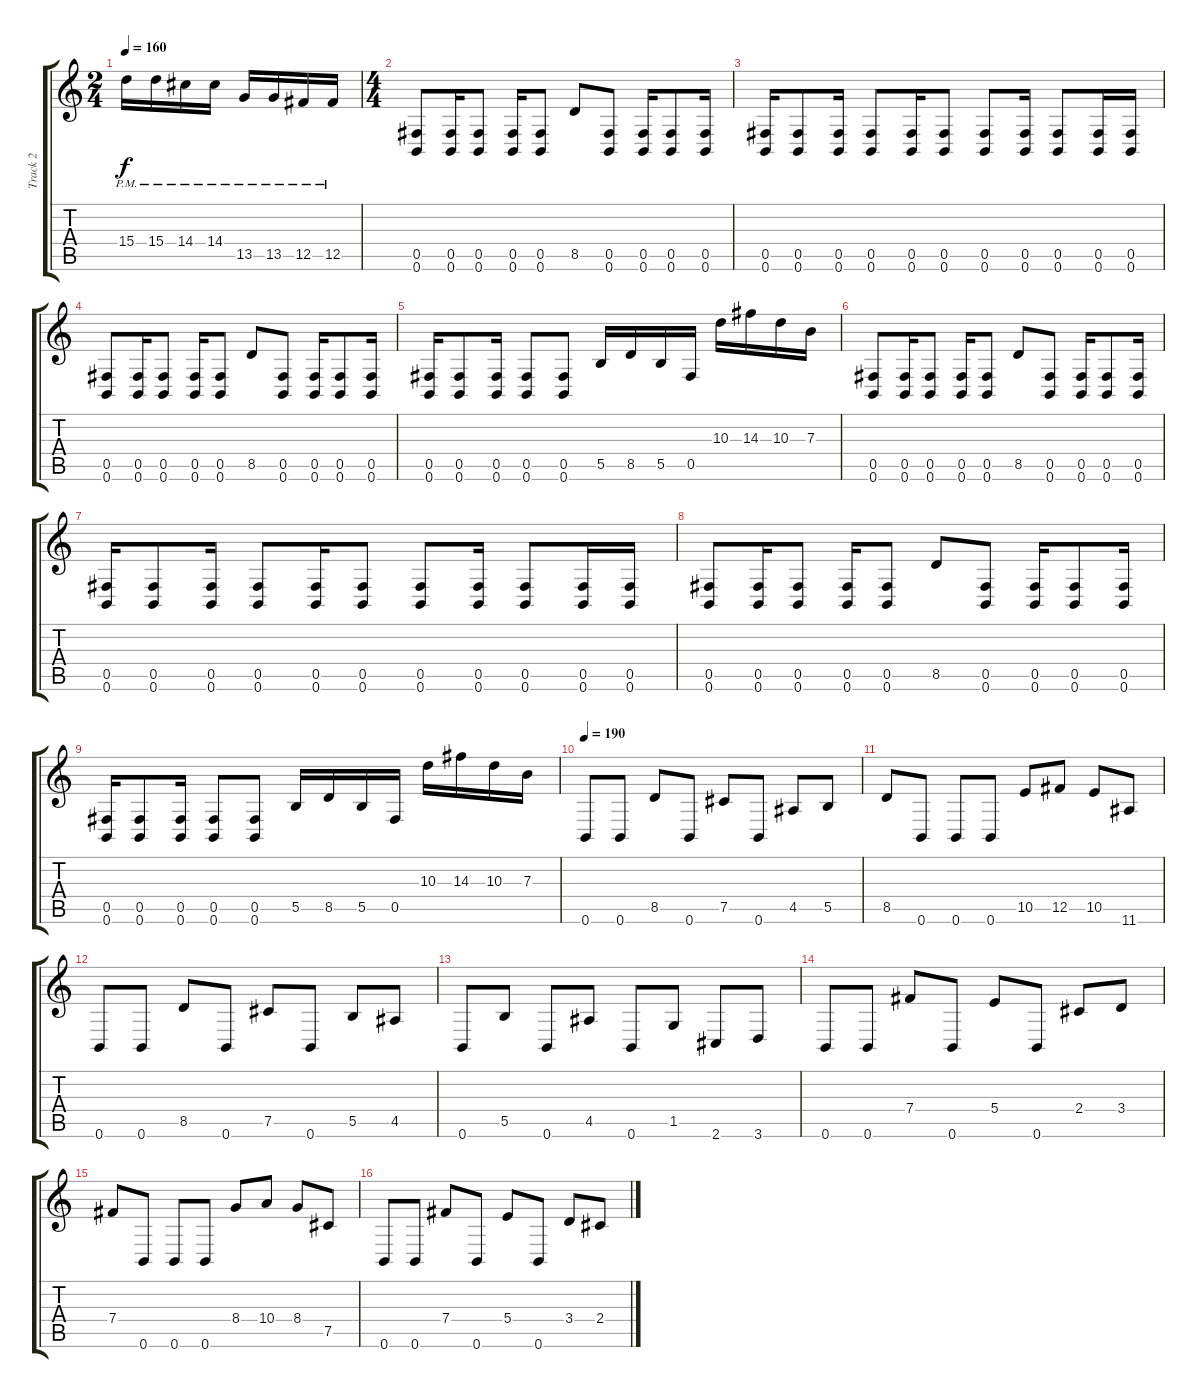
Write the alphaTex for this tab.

\track ("Track 2" "Track 2") {instrument distortionguitar}
\staff {score tabs}
\tuning (Db4 Ab3 E3 B2 Gb2 B1) {hide}
\ts (2 4)
\tempo 160
\clef g2
\ks c
15.4{pm}.16{dy f} 15.4{pm}.16 14.4{pm}.16 14.4{pm}.16 13.5{pm}.16 13.5{pm}.16 12.5{pm}.16 12.5{pm}.16 |
\ts (4 4)
(0.5 0.6).8 (0.5 0.6).16 (0.5 0.6).8 (0.5 0.6).16 (0.5 0.6).8 8.5.8 (0.5 0.6).8 (0.5 0.6).16 (0.5 0.6).8 (0.5 0.6).16 |
(0.5 0.6).16 (0.5 0.6).8 (0.5 0.6).16 (0.5 0.6).8 (0.5 0.6).16 (0.5 0.6).8 (0.5 0.6).8 (0.5 0.6).16 (0.5 0.6).8 (0.5 0.6).16 (0.5 0.6).16 |
(0.5 0.6).8 (0.5 0.6).16 (0.5 0.6).8 (0.5 0.6).16 (0.5 0.6).8 8.5.8 (0.5 0.6).8 (0.5 0.6).16 (0.5 0.6).8 (0.5 0.6).16 |
(0.5 0.6).16 (0.5 0.6).8 (0.5 0.6).16 (0.5 0.6).8 (0.5 0.6).8 5.5.16 8.5.16 5.5.16 0.5.16 10.3.16 14.3.16 10.3.16 7.3.16 |
(0.5 0.6).8 (0.5 0.6).16 (0.5 0.6).8 (0.5 0.6).16 (0.5 0.6).8 8.5.8 (0.5 0.6).8 (0.5 0.6).16 (0.5 0.6).8 (0.5 0.6).16 |
(0.5 0.6).16 (0.5 0.6).8 (0.5 0.6).16 (0.5 0.6).8 (0.5 0.6).16 (0.5 0.6).8 (0.5 0.6).8 (0.5 0.6).16 (0.5 0.6).8 (0.5 0.6).16 (0.5 0.6).16 |
(0.5 0.6).8 (0.5 0.6).16 (0.5 0.6).8 (0.5 0.6).16 (0.5 0.6).8 8.5.8 (0.5 0.6).8 (0.5 0.6).16 (0.5 0.6).8 (0.5 0.6).16 |
(0.5 0.6).16 (0.5 0.6).8 (0.5 0.6).16 (0.5 0.6).8 (0.5 0.6).8 5.5.16 8.5.16 5.5.16 0.5.16 10.3.16 14.3.16 10.3.16 7.3.16 |
\tempo 190
0.6.8 0.6.8 8.5.8 0.6.8 7.5.8 0.6.8 4.5.8 5.5.8 |
8.5.8 0.6.8 0.6.8 0.6.8 10.5.8 12.5.8 10.5.8 11.6.8 |
0.6.8 0.6.8 8.5.8 0.6.8 7.5.8 0.6.8 5.5.8 4.5.8 |
0.6.8 5.5.8 0.6.8 4.5.8 0.6.8 1.5.8 2.6.8 3.6.8 |
0.6.8 0.6.8 7.4.8 0.6.8 5.4.8 0.6.8 2.4.8 3.4.8 |
7.4.8 0.6.8 0.6.8 0.6.8 8.4.8 10.4.8 8.4.8 7.5.8 |
0.6.8 0.6.8 7.4.8 0.6.8 5.4.8 0.6.8 3.4.8 2.4.8
